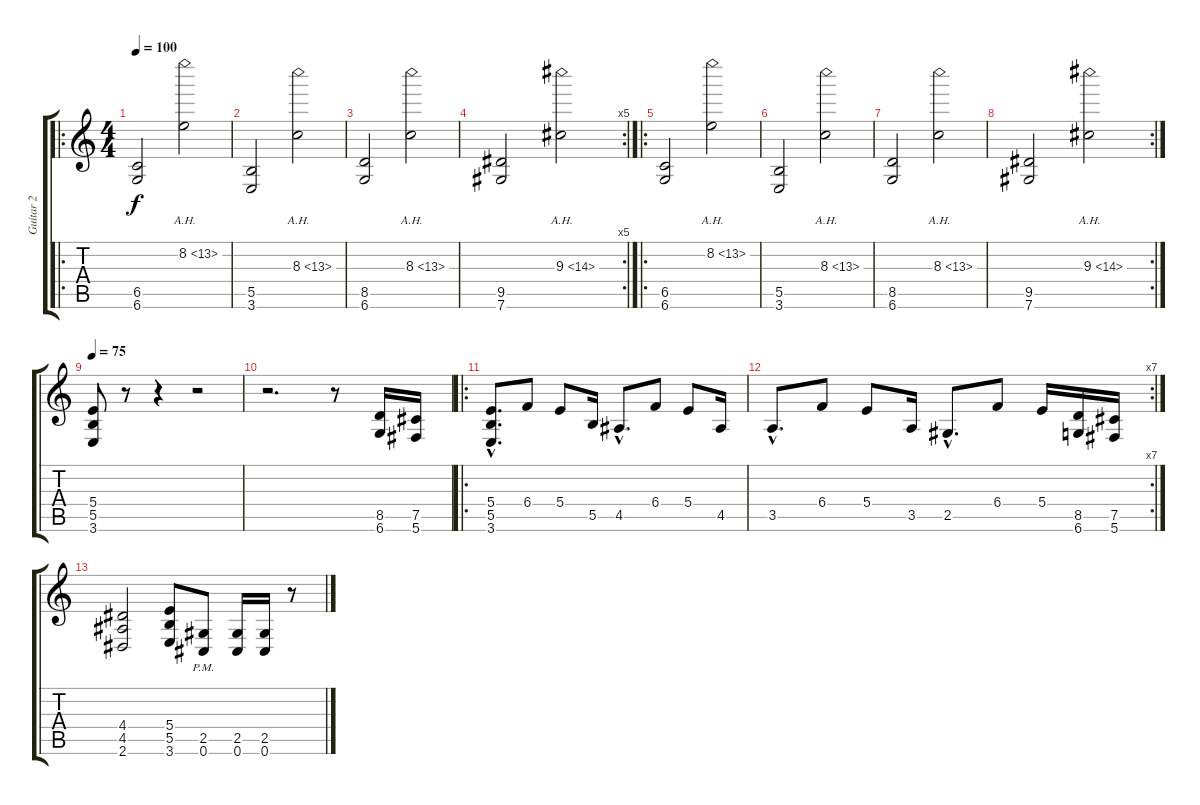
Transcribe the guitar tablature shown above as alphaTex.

\track ("Guitar 2" "Guitar 2") {instrument distortionguitar}
\staff {score tabs}
\tuning (Db4 Ab3 E3 B2 Gb2 Db2) {hide}
\ro
\ts (4 4)
\tempo 100
\clef g2
\ks c
(6.5 6.6).2{dy f} 8.2{ah 5}.2 |
(5.5 3.6).2 8.3{ah 5}.2 |
(8.5 6.6).2 8.3{ah 5}.2 |
\rc 5
(9.5 7.6).2 9.3{ah 5}.2 |
\ro
(6.5 6.6).2 8.2{ah 5}.2 |
(5.5 3.6).2 8.3{ah 5}.2 |
(8.5 6.6).2 8.3{ah 5}.2 |
\rc 2
(9.5 7.6).2 9.3{ah 5}.2 |
\tempo 75
(5.4 5.5 3.6).8 r.8 r.4 r.2 |
r.2{d} r.8 (8.5 6.6).16 (7.5 5.6).16 |
\ro
(5.4{hac} 5.5{hac} 3.6{hac}).8{d} 6.4.8 5.4.8 5.5.16 4.5{hac}.8{d} 6.4.8 5.4.8 4.5.16 |
\rc 7
3.5{hac}.8{d} 6.4.8 5.4.8 3.5.16 2.5{hac}.8{d} 6.4.8 5.4.16 (8.5 6.6).16 (7.5 5.6).16 |
(4.4 4.5 2.6).2 (5.4 5.5 3.6).8 (2.5{pm} 0.6{pm}).8 (2.5 0.6).16 (2.5 0.6).16 r.8
